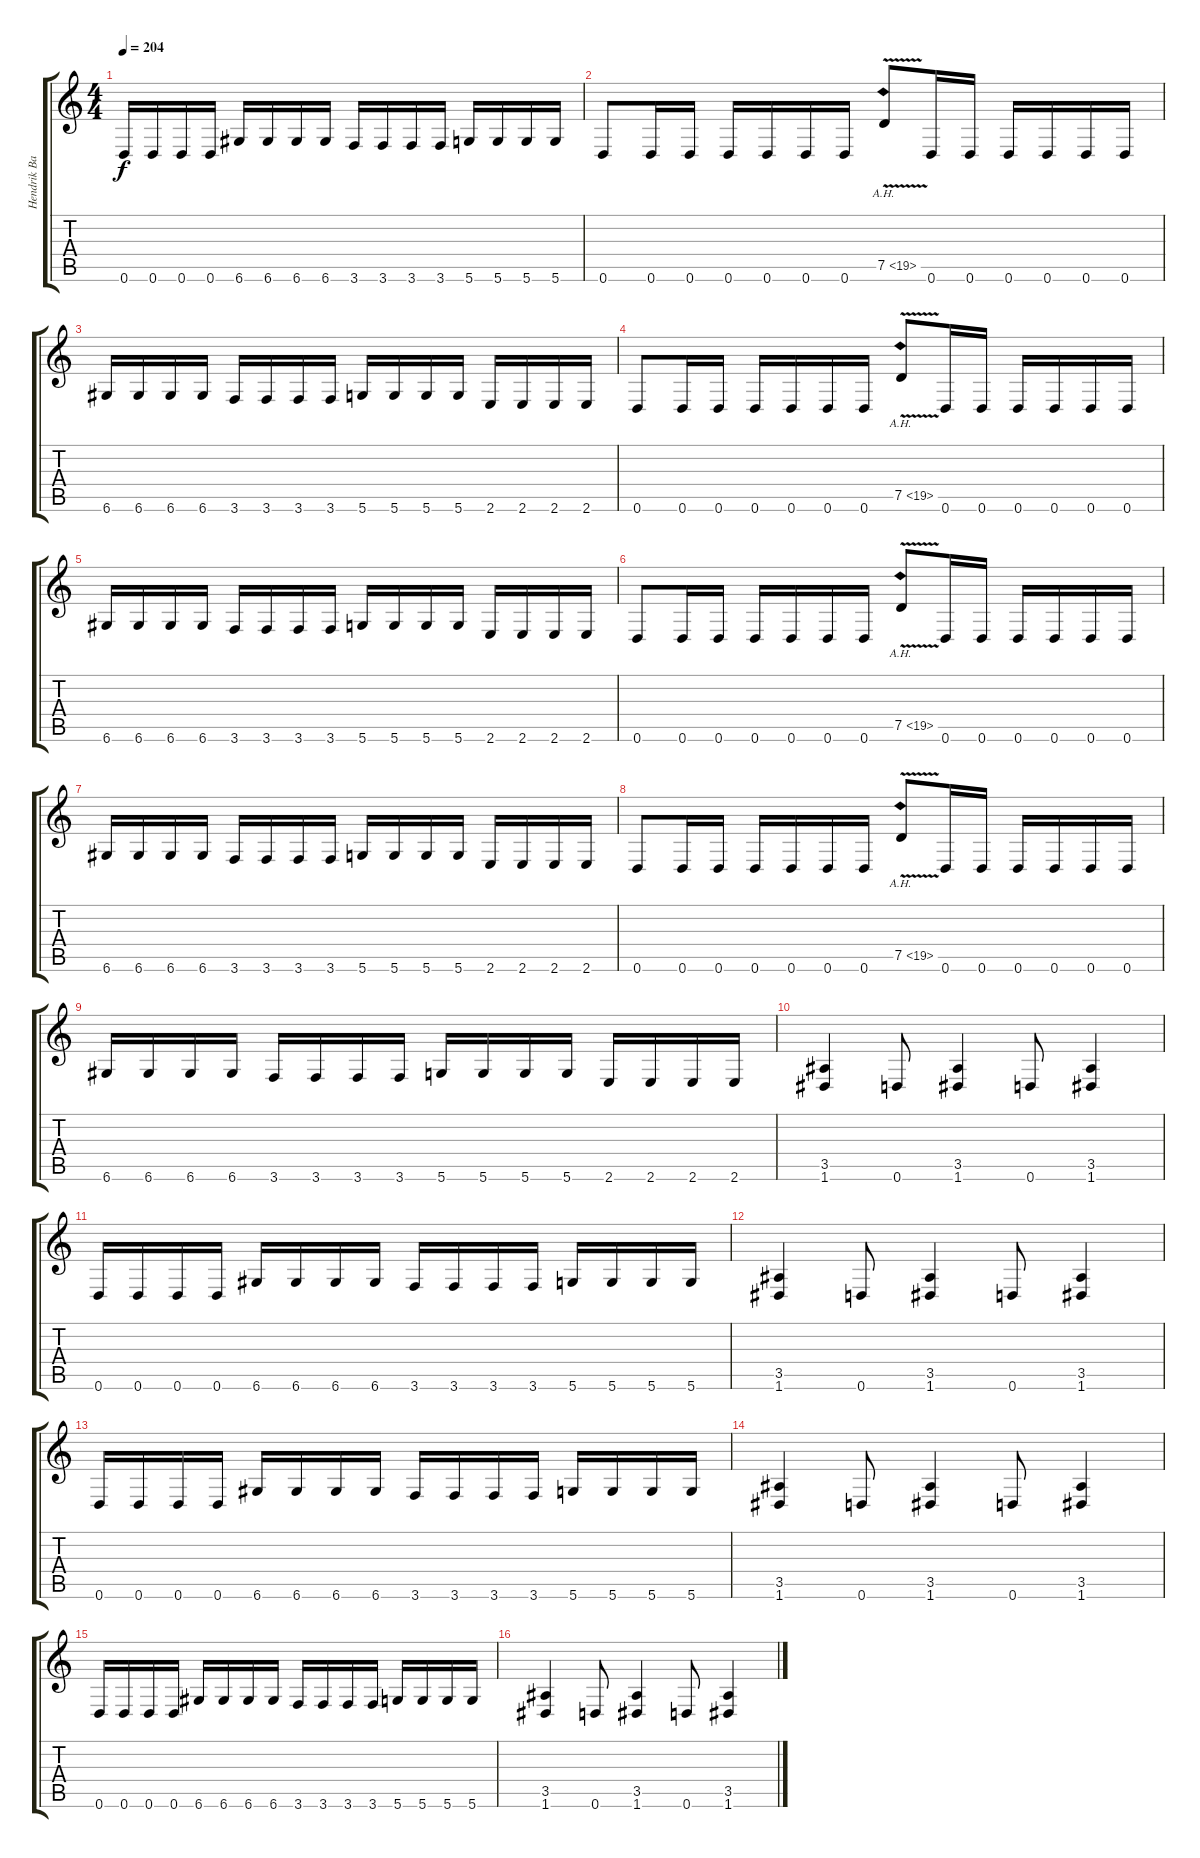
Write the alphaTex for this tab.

\track ("Hendrik Bache" "Hendrik Ba") {instrument distortionguitar}
\staff {score tabs}
\tuning (D4 A3 F3 C3 G2 D2) {hide}
\ts (4 4)
\tempo 204
\clef g2
\ks c
0.6.16{dy f} 0.6.16 0.6.16 0.6.16 6.6.16 6.6.16 6.6.16 6.6.16 3.6.16 3.6.16 3.6.16 3.6.16 5.6.16 5.6.16 5.6.16 5.6.16 |
0.6.8 0.6.16 0.6.16 0.6.16 0.6.16 0.6.16 0.6.16 7.5{ah 12 v}.8 0.6.16 0.6.16 0.6.16 0.6.16 0.6.16 0.6.16 |
6.6.16 6.6.16 6.6.16 6.6.16 3.6.16 3.6.16 3.6.16 3.6.16 5.6.16 5.6.16 5.6.16 5.6.16 2.6.16 2.6.16 2.6.16 2.6.16 |
0.6.8 0.6.16 0.6.16 0.6.16 0.6.16 0.6.16 0.6.16 7.5{ah 12 v}.8 0.6.16 0.6.16 0.6.16 0.6.16 0.6.16 0.6.16 |
6.6.16 6.6.16 6.6.16 6.6.16 3.6.16 3.6.16 3.6.16 3.6.16 5.6.16 5.6.16 5.6.16 5.6.16 2.6.16 2.6.16 2.6.16 2.6.16 |
0.6.8 0.6.16 0.6.16 0.6.16 0.6.16 0.6.16 0.6.16 7.5{ah 12 v}.8 0.6.16 0.6.16 0.6.16 0.6.16 0.6.16 0.6.16 |
6.6.16 6.6.16 6.6.16 6.6.16 3.6.16 3.6.16 3.6.16 3.6.16 5.6.16 5.6.16 5.6.16 5.6.16 2.6.16 2.6.16 2.6.16 2.6.16 |
0.6.8 0.6.16 0.6.16 0.6.16 0.6.16 0.6.16 0.6.16 7.5{ah 12 v}.8 0.6.16 0.6.16 0.6.16 0.6.16 0.6.16 0.6.16 |
6.6.16 6.6.16 6.6.16 6.6.16 3.6.16 3.6.16 3.6.16 3.6.16 5.6.16 5.6.16 5.6.16 5.6.16 2.6.16 2.6.16 2.6.16 2.6.16 |
(3.5 1.6).4 0.6.8 (3.5 1.6).4 0.6.8 (3.5 1.6).4 |
0.6.16 0.6.16 0.6.16 0.6.16 6.6.16 6.6.16 6.6.16 6.6.16 3.6.16 3.6.16 3.6.16 3.6.16 5.6.16 5.6.16 5.6.16 5.6.16 |
(3.5 1.6).4 0.6.8 (3.5 1.6).4 0.6.8 (3.5 1.6).4 |
0.6.16 0.6.16 0.6.16 0.6.16 6.6.16 6.6.16 6.6.16 6.6.16 3.6.16 3.6.16 3.6.16 3.6.16 5.6.16 5.6.16 5.6.16 5.6.16 |
(3.5 1.6).4 0.6.8 (3.5 1.6).4 0.6.8 (3.5 1.6).4 |
0.6.16 0.6.16 0.6.16 0.6.16 6.6.16 6.6.16 6.6.16 6.6.16 3.6.16 3.6.16 3.6.16 3.6.16 5.6.16 5.6.16 5.6.16 5.6.16 |
(3.5 1.6).4 0.6.8 (3.5 1.6).4 0.6.8 (3.5 1.6).4
